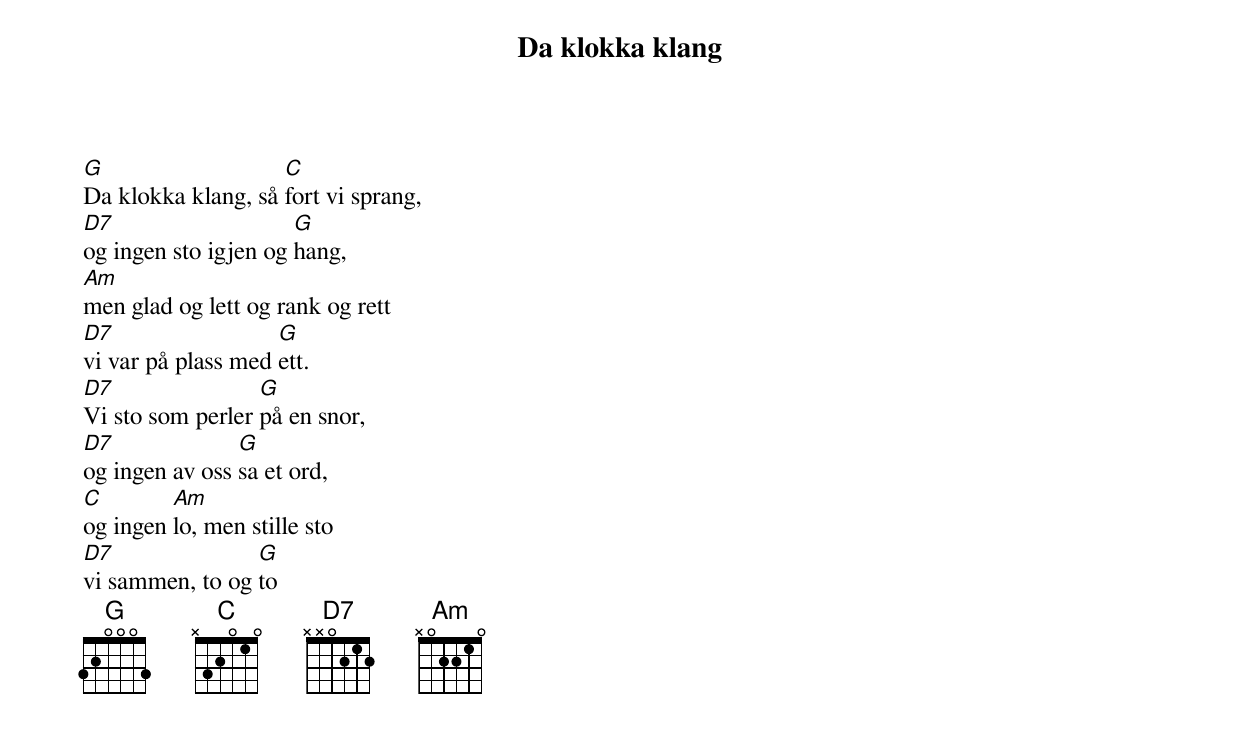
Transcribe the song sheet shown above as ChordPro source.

{title: Da klokka klang}
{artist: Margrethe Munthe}
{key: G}
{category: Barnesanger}

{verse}
[G]Da klokka klang, så [C]fort vi sprang,
[D7]og ingen sto igjen og [G]hang,
[Am]men glad og lett og rank og rett
[D7]vi var på plass med [G]ett.
[D7]Vi sto som perler [G]på en snor,
[D7]og ingen av oss [G]sa et ord,
[C]og ingen [Am]lo, men stille sto
[D7]vi sammen, to og [G]to
